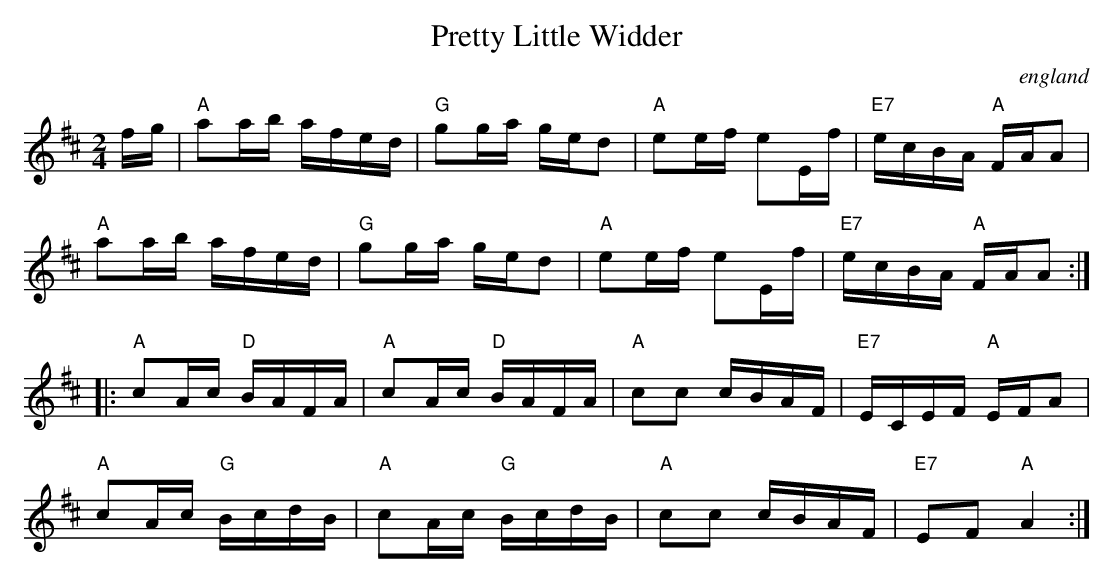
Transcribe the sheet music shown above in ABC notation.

X:1
T:Pretty Little Widder
O:england
M:2/4
L:1/4
K:D
f/4g/4|"A"a/2a/4b/4 a/4f/4e/4d/4|"G"g/2g/4a/4 g/4e/4d/2|"A"e/2e/4f/4 e/2E/4f/4\
|"E7"e/4c/4B/4A/4 "A"F/4A/4A/2|
"A"a/2a/4b/4 a/4f/4e/4d/4|"G"g/2g/4a/4 g/4e/4d/2|"A"e/2e/4f/4 e/2E/4f/4|\
"E7"e/4c/4B/4A/4 "A"F/4A/4A/2::
"A"c/2A/4c/4 "D"B/4A/4F/4A/4|"A"c/2A/4c/4 "D"B/4A/4F/4A/4|\
"A"c/2c/2 c/4B/4A/4F/4|"E7"E/4C/4E/4F/4 "A"E/4F/4A/2|
"A"c/2A/4c/4 "G"B/4c/4d/4B/4|"A"c/2A/4c/4 "G"B/4c/4d/4B/4|\
"A"c/2c/2 c/4B/4A/4F/4|"E7"E/2F/2 "A"A:|
